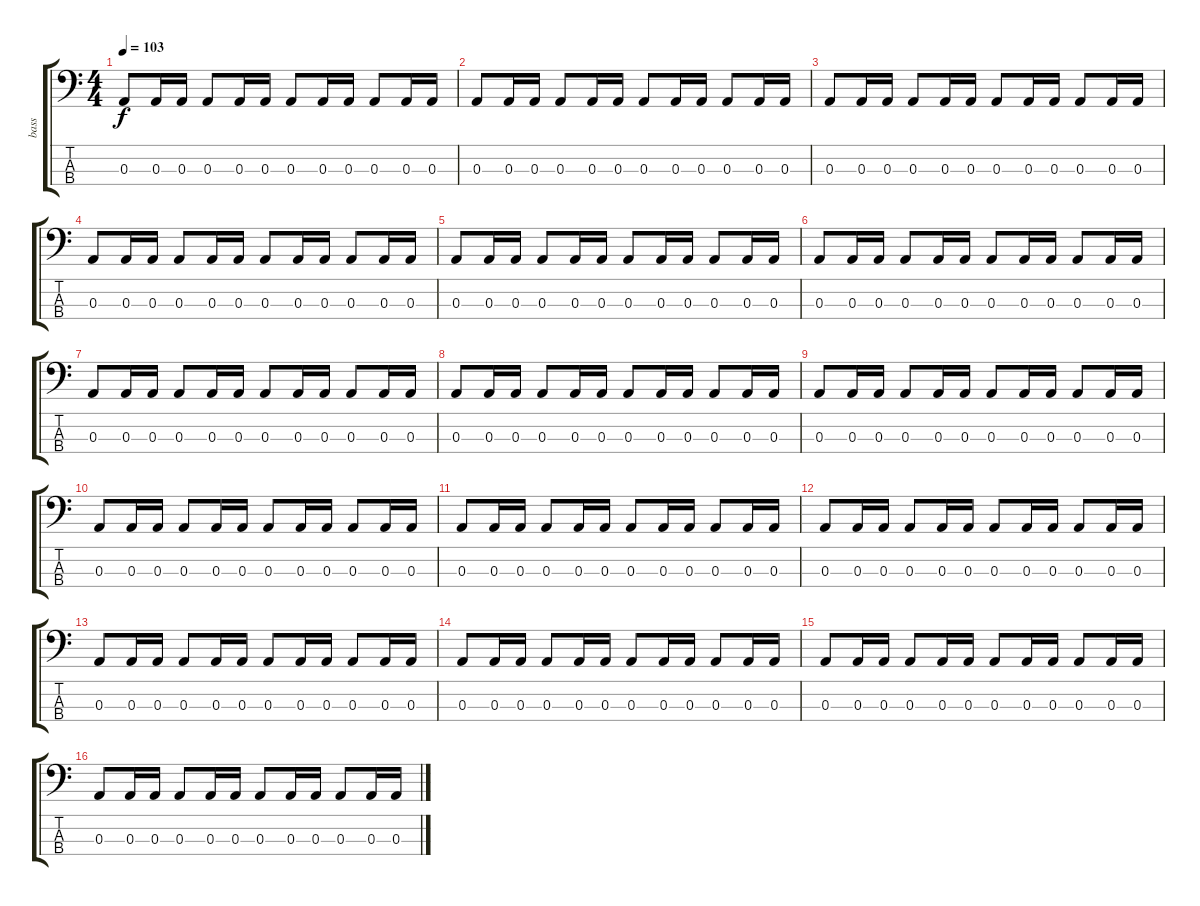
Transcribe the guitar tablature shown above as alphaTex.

\track ("bass" "bass") {instrument electricbassfinger}
\staff {score tabs}
\tuning (G2 D2 A1 E1) {hide}
\ts (4 4)
\tempo 103
\clef f4
\ks c
0.3.8{dy f} 0.3.16 0.3.16 0.3.8 0.3.16 0.3.16 0.3.8 0.3.16 0.3.16 0.3.8 0.3.16 0.3.16 |
0.3.8 0.3.16 0.3.16 0.3.8 0.3.16 0.3.16 0.3.8 0.3.16 0.3.16 0.3.8 0.3.16 0.3.16 |
0.3.8 0.3.16 0.3.16 0.3.8 0.3.16 0.3.16 0.3.8 0.3.16 0.3.16 0.3.8 0.3.16 0.3.16 |
0.3.8 0.3.16 0.3.16 0.3.8 0.3.16 0.3.16 0.3.8 0.3.16 0.3.16 0.3.8 0.3.16 0.3.16 |
0.3.8 0.3.16 0.3.16 0.3.8 0.3.16 0.3.16 0.3.8 0.3.16 0.3.16 0.3.8 0.3.16 0.3.16 |
0.3.8 0.3.16 0.3.16 0.3.8 0.3.16 0.3.16 0.3.8 0.3.16 0.3.16 0.3.8 0.3.16 0.3.16 |
0.3.8 0.3.16 0.3.16 0.3.8 0.3.16 0.3.16 0.3.8 0.3.16 0.3.16 0.3.8 0.3.16 0.3.16 |
0.3.8 0.3.16 0.3.16 0.3.8 0.3.16 0.3.16 0.3.8 0.3.16 0.3.16 0.3.8 0.3.16 0.3.16 |
0.3.8 0.3.16 0.3.16 0.3.8 0.3.16 0.3.16 0.3.8 0.3.16 0.3.16 0.3.8 0.3.16 0.3.16 |
0.3.8 0.3.16 0.3.16 0.3.8 0.3.16 0.3.16 0.3.8 0.3.16 0.3.16 0.3.8 0.3.16 0.3.16 |
0.3.8 0.3.16 0.3.16 0.3.8 0.3.16 0.3.16 0.3.8 0.3.16 0.3.16 0.3.8 0.3.16 0.3.16 |
0.3.8 0.3.16 0.3.16 0.3.8 0.3.16 0.3.16 0.3.8 0.3.16 0.3.16 0.3.8 0.3.16 0.3.16 |
0.3.8 0.3.16 0.3.16 0.3.8 0.3.16 0.3.16 0.3.8 0.3.16 0.3.16 0.3.8 0.3.16 0.3.16 |
0.3.8 0.3.16 0.3.16 0.3.8 0.3.16 0.3.16 0.3.8 0.3.16 0.3.16 0.3.8 0.3.16 0.3.16 |
0.3.8 0.3.16 0.3.16 0.3.8 0.3.16 0.3.16 0.3.8 0.3.16 0.3.16 0.3.8 0.3.16 0.3.16 |
0.3.8 0.3.16 0.3.16 0.3.8 0.3.16 0.3.16 0.3.8 0.3.16 0.3.16 0.3.8 0.3.16 0.3.16
